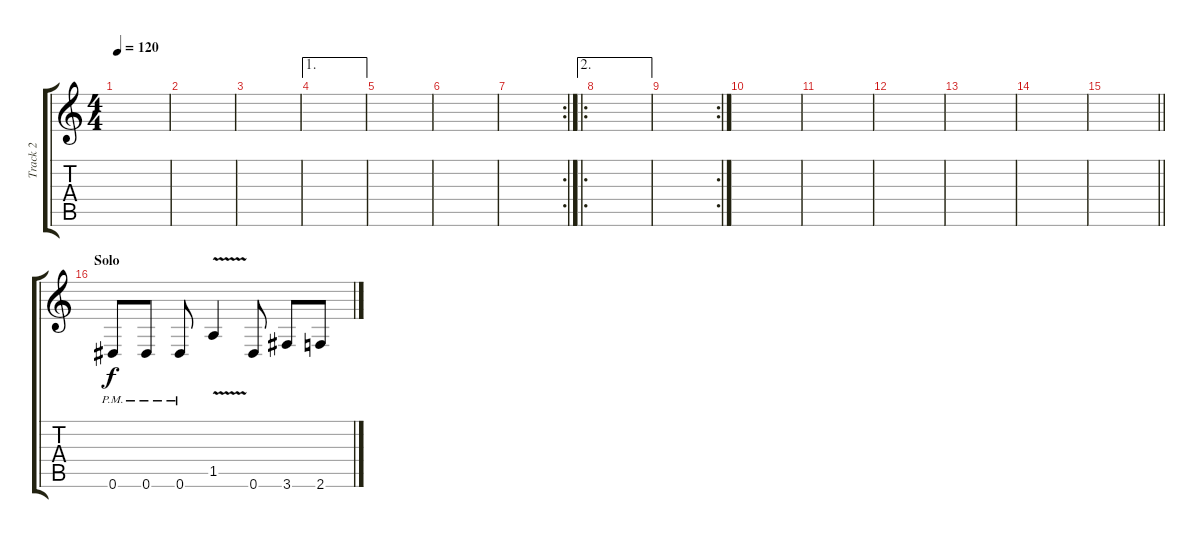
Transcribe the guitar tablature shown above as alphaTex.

\track ("Track 2" "Track 2") {instrument distortionguitar}
\staff {score tabs}
\tuning (Eb4 Bb3 Gb3 Db3 Ab2 Eb2) {hide}
\ts (4 4)
\tempo 120
\clef g2
\ks c
|
|
|
\ae 1
|
|
|
\rc 2
|
\ae 2
\ro
|
\rc 2
|
|
|
|
|
|
\barLineRight lightlight
|
\section ("" "Solo")
0.6{pm}.8 0.6{pm}.8 0.6{pm}.8 1.5{v}.4 0.6.8 3.6.8 2.6.8
